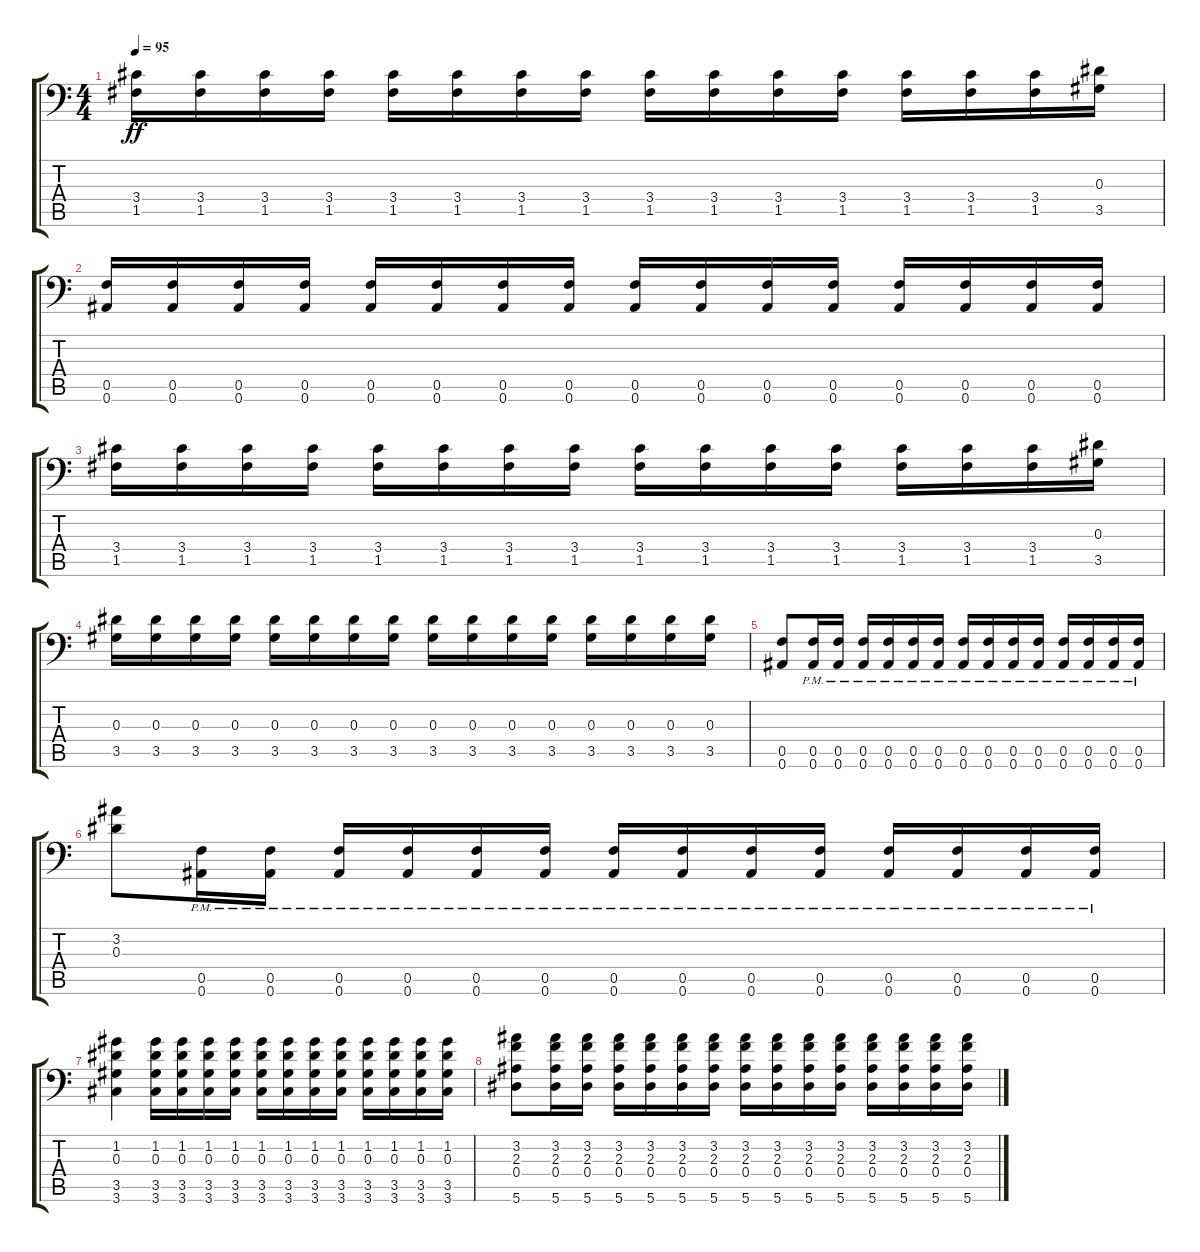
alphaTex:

\track "" {instrument distortionguitar}
\staff {score tabs}
\tuning (C4 G3 Eb3 Bb2 F2 Bb1) {hide}
\ts (4 4)
\tempo 95
\clef f4
\ks c
(3.4 1.5).16{dy ff} (3.4 1.5).16 (3.4 1.5).16 (3.4 1.5).16 (3.4 1.5).16 (3.4 1.5).16 (3.4 1.5).16 (3.4 1.5).16 (3.4 1.5).16 (3.4 1.5).16 (3.4 1.5).16 (3.4 1.5).16 (3.4 1.5).16 (3.4 1.5).16 (3.4 1.5).16 (0.3 3.5).16 |
(0.5 0.6).16 (0.5 0.6).16 (0.5 0.6).16 (0.5 0.6).16 (0.5 0.6).16 (0.5 0.6).16 (0.5 0.6).16 (0.5 0.6).16 (0.5 0.6).16 (0.5 0.6).16 (0.5 0.6).16 (0.5 0.6).16 (0.5 0.6).16 (0.5 0.6).16 (0.5 0.6).16 (0.5 0.6).16 |
(3.4 1.5).16 (3.4 1.5).16 (3.4 1.5).16 (3.4 1.5).16 (3.4 1.5).16 (3.4 1.5).16 (3.4 1.5).16 (3.4 1.5).16 (3.4 1.5).16 (3.4 1.5).16 (3.4 1.5).16 (3.4 1.5).16 (3.4 1.5).16 (3.4 1.5).16 (3.4 1.5).16 (0.3 3.5).16 |
(0.3 3.5).16 (0.3 3.5).16 (0.3 3.5).16 (0.3 3.5).16 (0.3 3.5).16 (0.3 3.5).16 (0.3 3.5).16 (0.3 3.5).16 (0.3 3.5).16 (0.3 3.5).16 (0.3 3.5).16 (0.3 3.5).16 (0.3 3.5).16 (0.3 3.5).16 (0.3 3.5).16 (0.3 3.5).16 |
(0.5 0.6).8 (0.5{pm} 0.6{pm}).16 (0.5{pm} 0.6{pm}).16 (0.5{pm} 0.6{pm}).16 (0.5{pm} 0.6{pm}).16 (0.5{pm} 0.6{pm}).16 (0.5{pm} 0.6{pm}).16 (0.5{pm} 0.6{pm}).16 (0.5{pm} 0.6{pm}).16 (0.5{pm} 0.6{pm}).16 (0.5{pm} 0.6{pm}).16 (0.5{pm} 0.6{pm}).16 (0.5{pm} 0.6{pm}).16 (0.5{pm} 0.6{pm}).16 (0.5{pm} 0.6{pm}).16 |
(3.2 0.3).8 (0.5{pm} 0.6{pm}).16 (0.5{pm} 0.6{pm}).16 (0.5{pm} 0.6{pm}).16 (0.5{pm} 0.6{pm}).16 (0.5{pm} 0.6{pm}).16 (0.5{pm} 0.6{pm}).16 (0.5{pm} 0.6{pm}).16 (0.5{pm} 0.6{pm}).16 (0.5{pm} 0.6{pm}).16 (0.5{pm} 0.6{pm}).16 (0.5{pm} 0.6{pm}).16 (0.5{pm} 0.6{pm}).16 (0.5{pm} 0.6{pm}).16 (0.5{pm} 0.6{pm}).16 |
(1.2 0.3 3.5 3.6).4 (1.2 0.3 3.5 3.6).16 (1.2 0.3 3.5 3.6).16 (1.2 0.3 3.5 3.6).16 (1.2 0.3 3.5 3.6).16 (1.2 0.3 3.5 3.6).16 (1.2 0.3 3.5 3.6).16 (1.2 0.3 3.5 3.6).16 (1.2 0.3 3.5 3.6).16 (1.2 0.3 3.5 3.6).16 (1.2 0.3 3.5 3.6).16 (1.2 0.3 3.5 3.6).16 (1.2 0.3 3.5 3.6).16 |
(3.2 2.3 0.4 5.6).8 (3.2 2.3 0.4 5.6).16 (3.2 2.3 0.4 5.6).16 (3.2 2.3 0.4 5.6).16 (3.2 2.3 0.4 5.6).16 (3.2 2.3 0.4 5.6).16 (3.2 2.3 0.4 5.6).16 (3.2 2.3 0.4 5.6).16 (3.2 2.3 0.4 5.6).16 (3.2 2.3 0.4 5.6).16 (3.2 2.3 0.4 5.6).16 (3.2 2.3 0.4 5.6).16 (3.2 2.3 0.4 5.6).16 (3.2 2.3 0.4 5.6).16 (3.2 2.3 0.4 5.6).16
